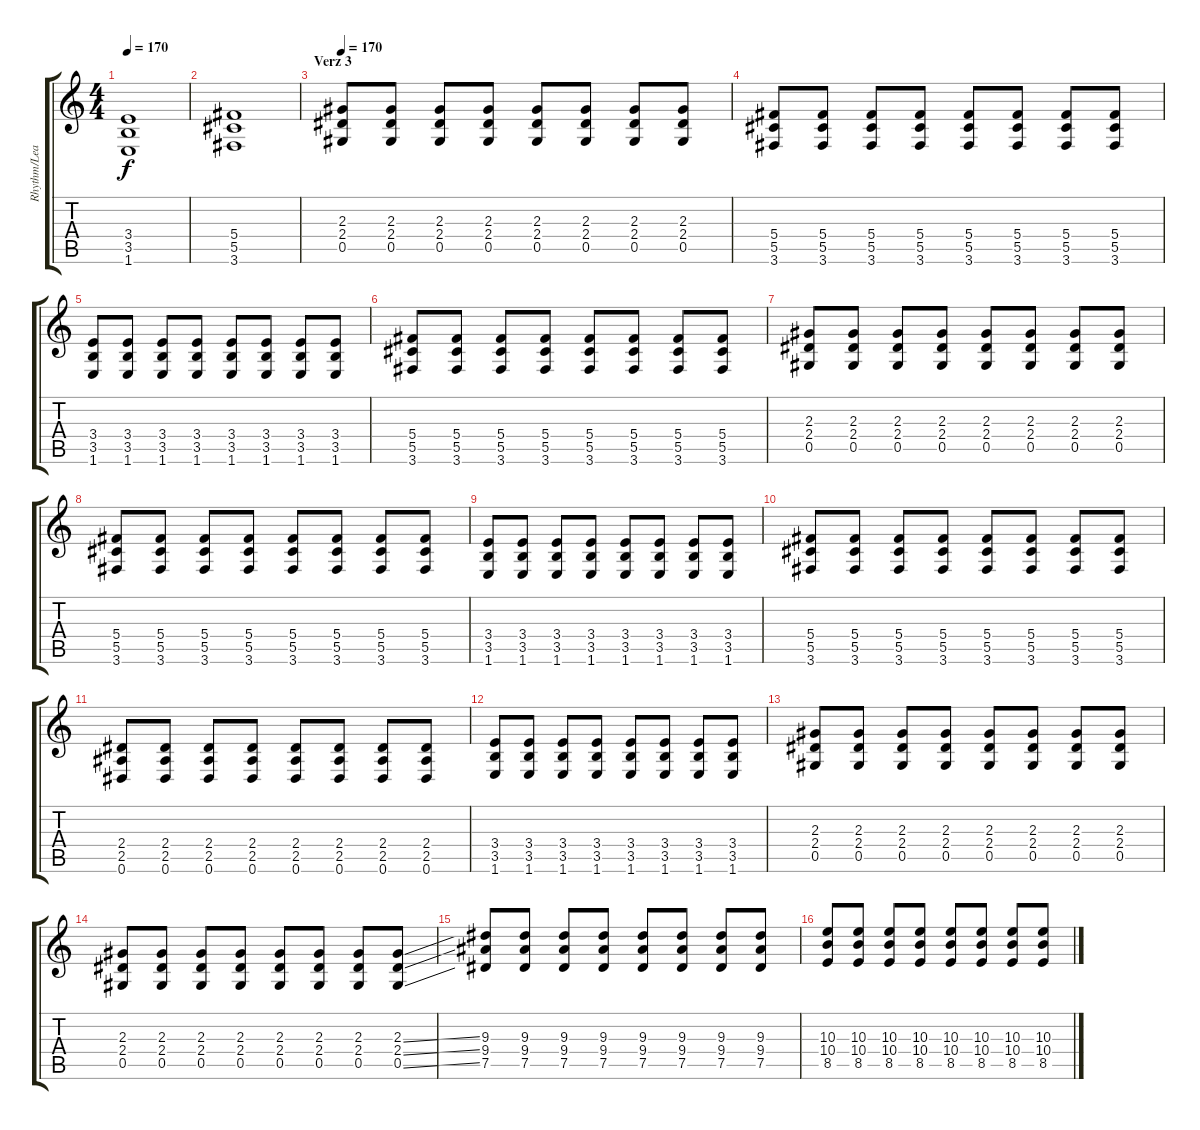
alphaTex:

\track ("Rhythm/Lead Guitar - Badi Boy" "Rhythm/Lea") {instrument overdrivenguitar}
\staff {score tabs}
\tuning (Eb4 Bb3 Gb3 Db3 Ab2 Eb2) {hide}
\ts (4 4)
\tempo 170
\clef g2
\ks c
(3.4 3.5 1.6).1{dy f} |
(5.4 5.5 3.6).1 |
\section ("" "Verz 3")
\tempo 170
(2.3 2.4 0.5).8{volume 11} (2.3 2.4 0.5).8 (2.3 2.4 0.5).8 (2.3 2.4 0.5).8 (2.3 2.4 0.5).8 (2.3 2.4 0.5).8 (2.3 2.4 0.5).8 (2.3 2.4 0.5).8 |
(5.4 5.5 3.6).8 (5.4 5.5 3.6).8 (5.4 5.5 3.6).8 (5.4 5.5 3.6).8 (5.4 5.5 3.6).8 (5.4 5.5 3.6).8 (5.4 5.5 3.6).8 (5.4 5.5 3.6).8 |
(3.4 3.5 1.6).8 (3.4 3.5 1.6).8 (3.4 3.5 1.6).8 (3.4 3.5 1.6).8 (3.4 3.5 1.6).8 (3.4 3.5 1.6).8 (3.4 3.5 1.6).8 (3.4 3.5 1.6).8 |
(5.4 5.5 3.6).8 (5.4 5.5 3.6).8 (5.4 5.5 3.6).8 (5.4 5.5 3.6).8 (5.4 5.5 3.6).8 (5.4 5.5 3.6).8 (5.4 5.5 3.6).8 (5.4 5.5 3.6).8 |
(2.3 2.4 0.5).8 (2.3 2.4 0.5).8 (2.3 2.4 0.5).8 (2.3 2.4 0.5).8 (2.3 2.4 0.5).8 (2.3 2.4 0.5).8 (2.3 2.4 0.5).8 (2.3 2.4 0.5).8 |
(5.4 5.5 3.6).8 (5.4 5.5 3.6).8 (5.4 5.5 3.6).8 (5.4 5.5 3.6).8 (5.4 5.5 3.6).8 (5.4 5.5 3.6).8 (5.4 5.5 3.6).8 (5.4 5.5 3.6).8 |
(3.4 3.5 1.6).8 (3.4 3.5 1.6).8 (3.4 3.5 1.6).8 (3.4 3.5 1.6).8 (3.4 3.5 1.6).8 (3.4 3.5 1.6).8 (3.4 3.5 1.6).8 (3.4 3.5 1.6).8 |
(5.4 5.5 3.6).8 (5.4 5.5 3.6).8 (5.4 5.5 3.6).8 (5.4 5.5 3.6).8 (5.4 5.5 3.6).8 (5.4 5.5 3.6).8 (5.4 5.5 3.6).8 (5.4 5.5 3.6).8 |
(2.4 2.5 0.6).8 (2.4 2.5 0.6).8 (2.4 2.5 0.6).8 (2.4 2.5 0.6).8 (2.4 2.5 0.6).8 (2.4 2.5 0.6).8 (2.4 2.5 0.6).8 (2.4 2.5 0.6).8 |
(3.4 3.5 1.6).8 (3.4 3.5 1.6).8 (3.4 3.5 1.6).8 (3.4 3.5 1.6).8 (3.4 3.5 1.6).8 (3.4 3.5 1.6).8 (3.4 3.5 1.6).8 (3.4 3.5 1.6).8 |
(2.3 2.4 0.5).8 (2.3 2.4 0.5).8 (2.3 2.4 0.5).8 (2.3 2.4 0.5).8 (2.3 2.4 0.5).8 (2.3 2.4 0.5).8 (2.3 2.4 0.5).8 (2.3 2.4 0.5).8 |
(2.3 2.4 0.5).8 (2.3 2.4 0.5).8 (2.3 2.4 0.5).8 (2.3 2.4 0.5).8 (2.3 2.4 0.5).8 (2.3 2.4 0.5).8 (2.3 2.4 0.5).8 (2.3{ss} 2.4{ss} 0.5{ss}).8 |
(9.3 9.4 7.5).8 (9.3 9.4 7.5).8 (9.3 9.4 7.5).8 (9.3 9.4 7.5).8 (9.3 9.4 7.5).8 (9.3 9.4 7.5).8 (9.3 9.4 7.5).8 (9.3 9.4 7.5).8 |
(10.3 10.4 8.5).8 (10.3 10.4 8.5).8 (10.3 10.4 8.5).8 (10.3 10.4 8.5).8 (10.3 10.4 8.5).8 (10.3 10.4 8.5).8 (10.3 10.4 8.5).8 (10.3 10.4 8.5).8
